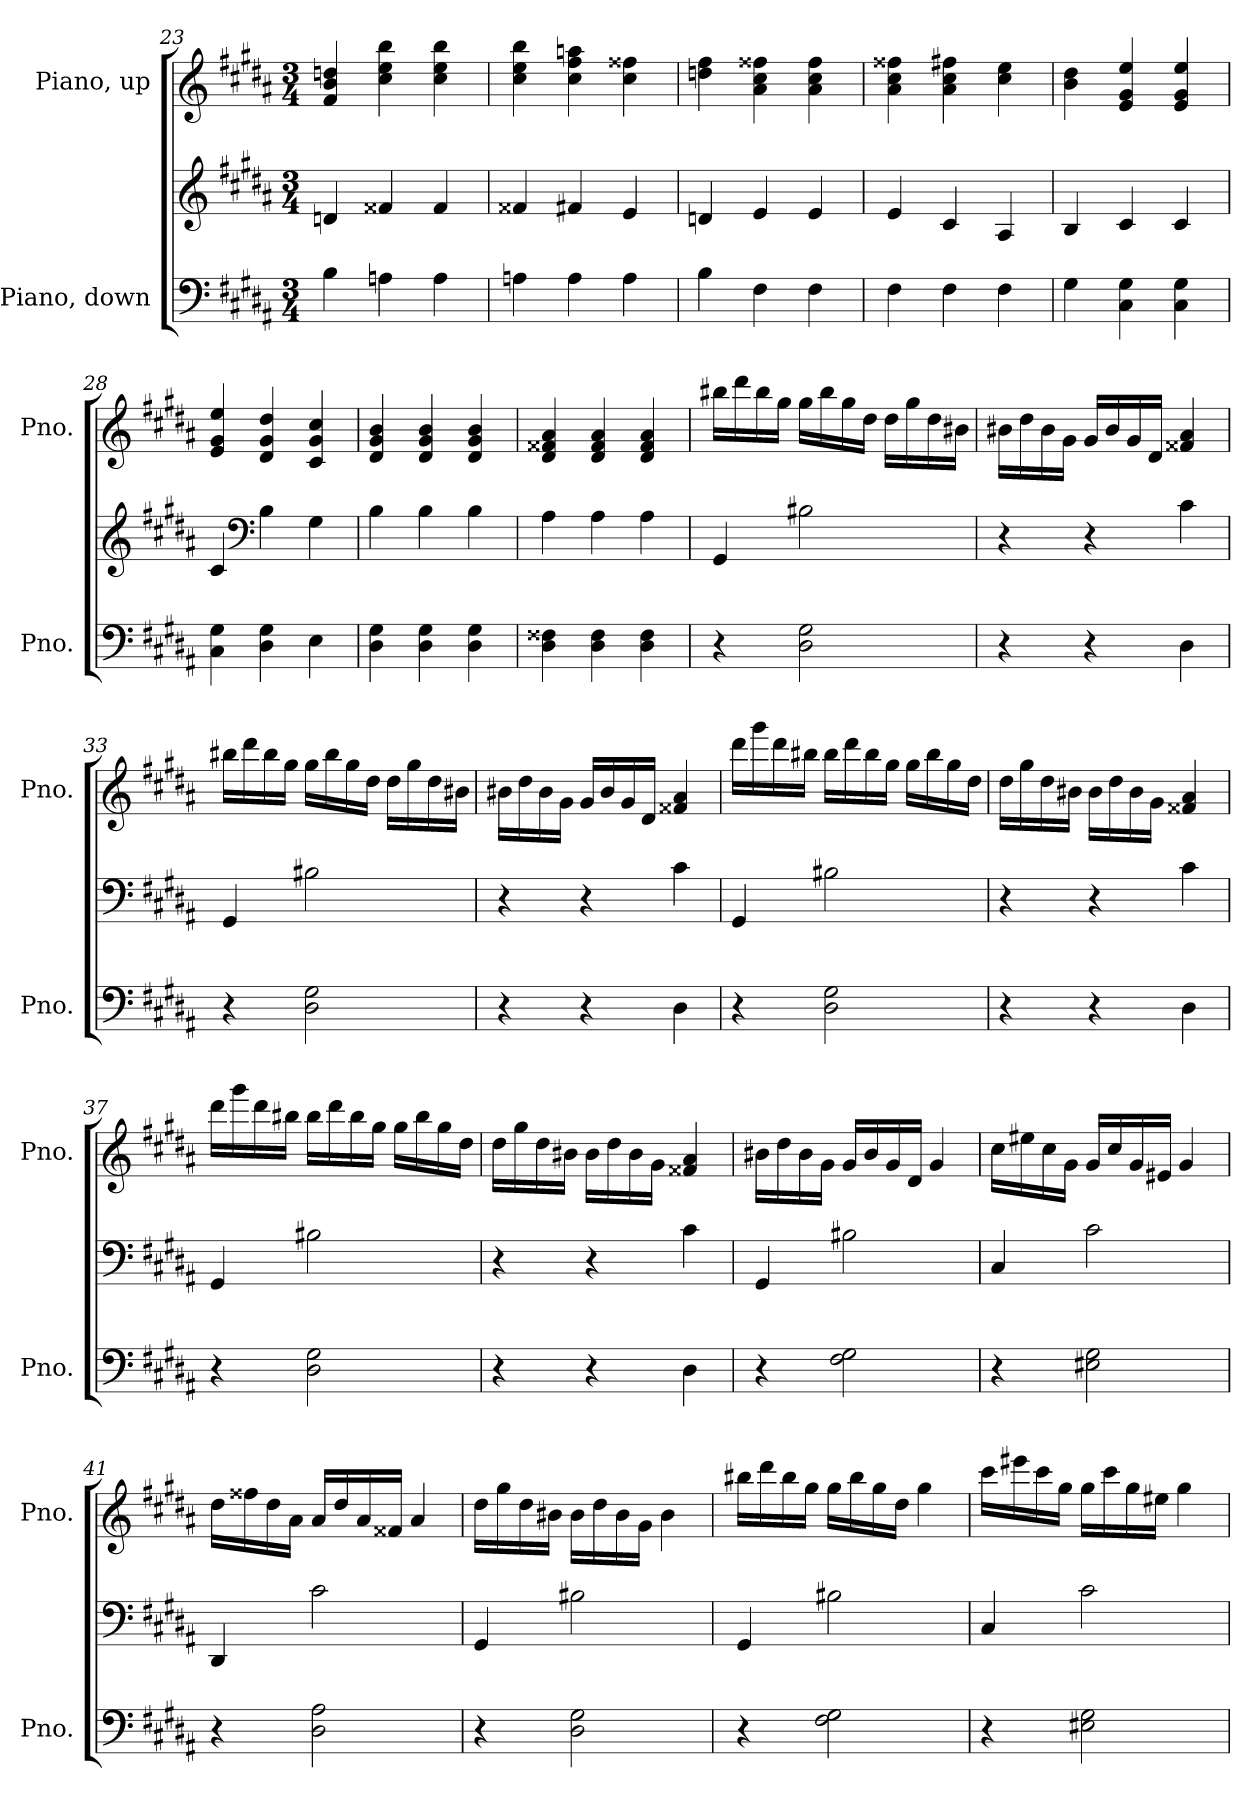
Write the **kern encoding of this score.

**kern	**kern	**kern
*part2	*part2	*part1
*staff3	*staff2	*staff1
*I"Piano, down	*	*I"Piano, up
*I'Pno.	*	*I'Pno.
*clefF4	*clefG2	*clefG2
*k[f#c#g#d#a#]	*k[f#c#g#d#a#]	*k[f#c#g#d#a#]
*M3/4	*M3/4	*M3/4
=23	=23	=23
4B\	4dn/	4f#/ 4b/ 4ddn/
4An\	4f##X/	4cc#\ 4ee\ 4bb\
4A\	4f##/	4cc#\ 4ee\ 4bb\
=24	=24	=24
4An\	4f##X/	4cc#\ 4ee\ 4bb\
4A\	4f#X/	4cc#\ 4ff#\ 4aan\
4A\	4e/	4cc#\ 4ff##X\
!!LO:LB:g=z
=25	=25	=25
4B\	4dn/	4ddn\ 4ff#\
4F#\	4e/	4a#\ 4cc#\ 4ff##X\
4F#\	4e/	4a#\ 4cc#\ 4ff##\
=26	=26	=26
4F#\	4e/	4a#\ 4cc#\ 4ff##X\
4F#\	4c#/	4a#\ 4cc#\ 4ff#X\
4F#\	4A#/	4cc#\ 4ee\
=27	=27	=27
4G#\	4B/	4b\ 4dd#\
4C#\ 4G#\	4c#/	4e/ 4g#/ 4ee/
4C#\ 4G#\	4c#/	4e/ 4g#/ 4ee/
=28	=28	=28
4C#\ 4G#\	4c#/	4e/ 4g#/ 4ee/
*	*clefF4	*
4D#\ 4G#\	4B\	4d#/ 4g#/ 4dd#/
4E\	4G#\	4c#/ 4g#/ 4cc#/
=29	=29	=29
4D#\ 4G#\	4B\	4d#/ 4g#/ 4b/
4D#\ 4G#\	4B\	4d#/ 4g#/ 4b/
4D#\ 4G#\	4B\	4d#/ 4g#/ 4b/
=30	=30	=30
4D#\ 4F##X\	4A#\	4d#/ 4f##X/ 4a#/
4D#\ 4F##\	4A#\	4d#/ 4f##/ 4a#/
4D#\ 4F##\	4A#\	4d#/ 4f##/ 4a#/
!!LO:PB:g=z
=31	=31	=31
4r	4GG#/	16bb#X\LL
.	.	16ddd#\
.	.	16bb#\
.	.	16gg#\JJ
2D#\ 2G#\	2B#X\	16gg#\LL
.	.	16bb#\
.	.	16gg#\
.	.	16dd#\JJ
.	.	16dd#\LL
.	.	16gg#\
.	.	16dd#\
.	.	16b#X\JJ
=32	=32	=32
4r	4r	16b#X\LL
.	.	16dd#\
.	.	16b#\
.	.	16g#\JJ
4r	4r	16g#/LL
.	.	16b#/
.	.	16g#/
.	.	16d#/JJ
4D#\	4c#\	4f##X/ 4a#/
=33	=33	=33
4r	4GG#/	16bb#X\LL
.	.	16ddd#\
.	.	16bb#\
.	.	16gg#\JJ
2D#\ 2G#\	2B#X\	16gg#\LL
.	.	16bb#\
.	.	16gg#\
.	.	16dd#\JJ
.	.	16dd#\LL
.	.	16gg#\
.	.	16dd#\
.	.	16b#X\JJ
!!LO:LB:g=z
=34	=34	=34
4r	4r	16b#X\LL
.	.	16dd#\
.	.	16b#\
.	.	16g#\JJ
4r	4r	16g#/LL
.	.	16b#/
.	.	16g#/
.	.	16d#/JJ
4D#\	4c#\	4f##X/ 4a#/
=35	=35	=35
4r	4GG#/	16ddd#\LL
.	.	16ggg#\
.	.	16ddd#\
.	.	16bb#X\JJ
2D#\ 2G#\	2B#X\	16bb#\LL
.	.	16ddd#\
.	.	16bb#\
.	.	16gg#\JJ
.	.	16gg#\LL
.	.	16bb#\
.	.	16gg#\
.	.	16dd#\JJ
=36	=36	=36
4r	4r	16dd#\LL
.	.	16gg#\
.	.	16dd#\
.	.	16b#X\JJ
4r	4r	16b#\LL
.	.	16dd#\
.	.	16b#\
.	.	16g#\JJ
4D#\	4c#\	4f##X/ 4a#/
!!LO:LB:g=z
=37	=37	=37
4r	4GG#/	16ddd#\LL
.	.	16ggg#\
.	.	16ddd#\
.	.	16bb#X\JJ
2D#\ 2G#\	2B#X\	16bb#\LL
.	.	16ddd#\
.	.	16bb#\
.	.	16gg#\JJ
.	.	16gg#\LL
.	.	16bb#\
.	.	16gg#\
.	.	16dd#\JJ
=38	=38	=38
4r	4r	16dd#\LL
.	.	16gg#\
.	.	16dd#\
.	.	16b#X\JJ
4r	4r	16b#\LL
.	.	16dd#\
.	.	16b#\
.	.	16g#\JJ
4D#\	4c#\	4f##X/ 4a#/
=39	=39	=39
4r	4GG#/	16b#X\LL
.	.	16dd#\
.	.	16b#\
.	.	16g#\JJ
2F#\ 2G#\	2B#X\	16g#/LL
.	.	16b#/
.	.	16g#/
.	.	16d#/JJ
.	.	4g#/
!!LO:LB:g=z
=40	=40	=40
4r	4C#/	16cc#\LL
.	.	16ee#X\
.	.	16cc#\
.	.	16g#\JJ
2E#X\ 2G#\	2c#\	16g#/LL
.	.	16cc#/
.	.	16g#/
.	.	16e#X/JJ
.	.	4g#/
=41	=41	=41
4r	4DD#/	16dd#\LL
.	.	16ff##X\
.	.	16dd#\
.	.	16a#\JJ
2D#\ 2A#\	2c#\	16a#/LL
.	.	16dd#/
.	.	16a#/
.	.	16f##X/JJ
.	.	4a#/
=42	=42	=42
4r	4GG#/	16dd#\LL
.	.	16gg#\
.	.	16dd#\
.	.	16b#X\JJ
2D#\ 2G#\	2B#X\	16b#\LL
.	.	16dd#\
.	.	16b#\
.	.	16g#\JJ
.	.	4b#\
!!LO:PB:g=z
=43	=43	=43
4r	4GG#/	16bb#X\LL
.	.	16ddd#\
.	.	16bb#\
.	.	16gg#\JJ
2F#\ 2G#\	2B#X\	16gg#\LL
.	.	16bb#\
.	.	16gg#\
.	.	16dd#\JJ
.	.	4gg#\
=44	=44	=44
4r	4C#/	16ccc#\LL
.	.	16eee#X\
.	.	16ccc#\
.	.	16gg#\JJ
2E#X\ 2G#\	2c#\	16gg#\LL
.	.	16ccc#\
.	.	16gg#\
.	.	16ee#X\JJ
.	.	4gg#\
=	=	=
*-	*-	*-
